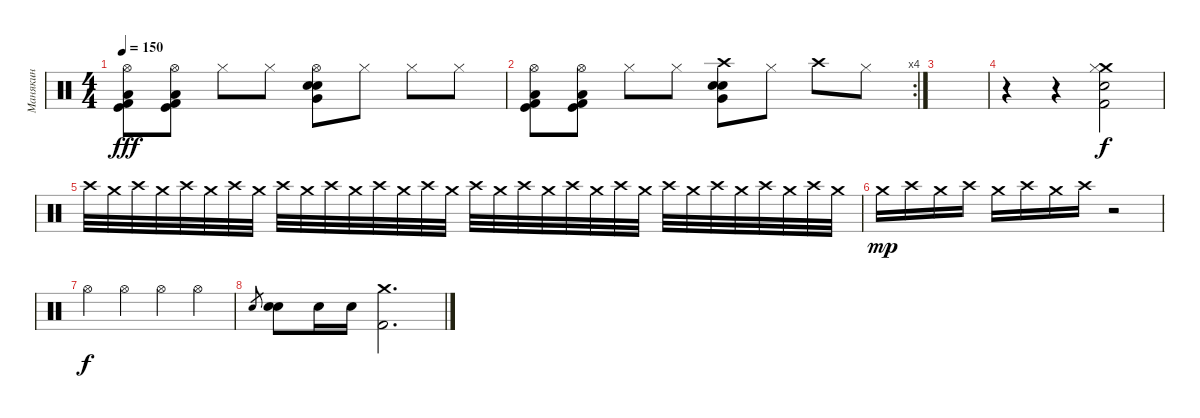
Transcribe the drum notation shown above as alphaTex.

\track ("Манякин" "Манякин") {instrument percussion}
\staff {score}
\articulation defaults
\ts (4 4)
\tempo 150
\clef neutral
\ks c
("Hi-Hat (open)" "Low Floor Tom (hit)" "Kick (hit)" "Kick (hit) 2").8{dy fff} ("Hi-Hat (open)" "Low Floor Tom (hit)" "Kick (hit)" "Kick (hit) 2").8 "Hi-Hat (closed)".8 "Hi-Hat (closed)".8 ("Hi-Hat (open)" "Very Low Tom (hit)" "Snare (hit) 2" "Electric Snare (hit)").8 "Hi-Hat (closed)".8 "Hi-Hat (closed)".8 "Hi-Hat (closed)".8 |
\rc 4
("Hi-Hat (open)" "Low Floor Tom (hit)" "Kick (hit)" "Kick (hit) 2").8 ("Hi-Hat (open)" "Low Floor Tom (hit)" "Kick (hit)" "Kick (hit) 2").8 "Hi-Hat (closed)".8 "Hi-Hat (closed)".8 ("Crash high (hit)" "Very Low Tom (hit)" "Snare (hit) 2" "Electric Snare (hit)").8 "Hi-Hat (closed)".8 "Crash high (hit)".8 "Hi-Hat (closed)".8 |
|
r.4 r.4 ("Crash medium (hit)" "Snare (hit) 2" "Hi-Hat (closed)" "Kick (hit) 2").2{dy f} |
"Crash high (hit)".32 "Crash medium (hit)".32 "Crash high (hit)".32 "Crash medium (hit)".32 "Crash high (hit)".32 "Crash medium (hit)".32 "Crash high (hit)".32 "Crash medium (hit)".32 "Crash high (hit)".32 "Crash medium (hit)".32 "Crash high (hit)".32 "Crash medium (hit)".32 "Crash high (hit)".32 "Crash medium (hit)".32 "Crash high (hit)".32 "Crash medium (hit)".32 "Crash high (hit)".32 "Crash medium (hit)".32 "Crash high (hit)".32 "Crash medium (hit)".32 "Crash high (hit)".32 "Crash medium (hit)".32 "Crash high (hit)".32 "Crash medium (hit)".32 "Crash high (hit)".32 "Crash medium (hit)".32 "Crash high (hit)".32 "Crash medium (hit)".32 "Crash high (hit)".32 "Crash medium (hit)".32 "Crash high (hit)".32 "Crash medium (hit)".32 |
"Crash medium (hit)".16{dy mp} "Crash high (hit)".16 "Crash medium (hit)".16 "Crash high (hit)".16 "Crash medium (hit)".16 "Crash high (hit)".16 "Crash medium (hit)".16 "Crash high (hit)".16 r.2 |
"Hi-Hat (open)".4{dy f} "Hi-Hat (open)".4 "Hi-Hat (open)".4 "Hi-Hat (open)".4 |
"Electric Snare (hit)".8{gr} ("Electric Snare (hit)" "Electric Snare (hit)").8 "Electric Snare (hit)".16 "Electric Snare (hit)".16 ("Crash medium (hit)" "Kick (hit) 2").2{d}
